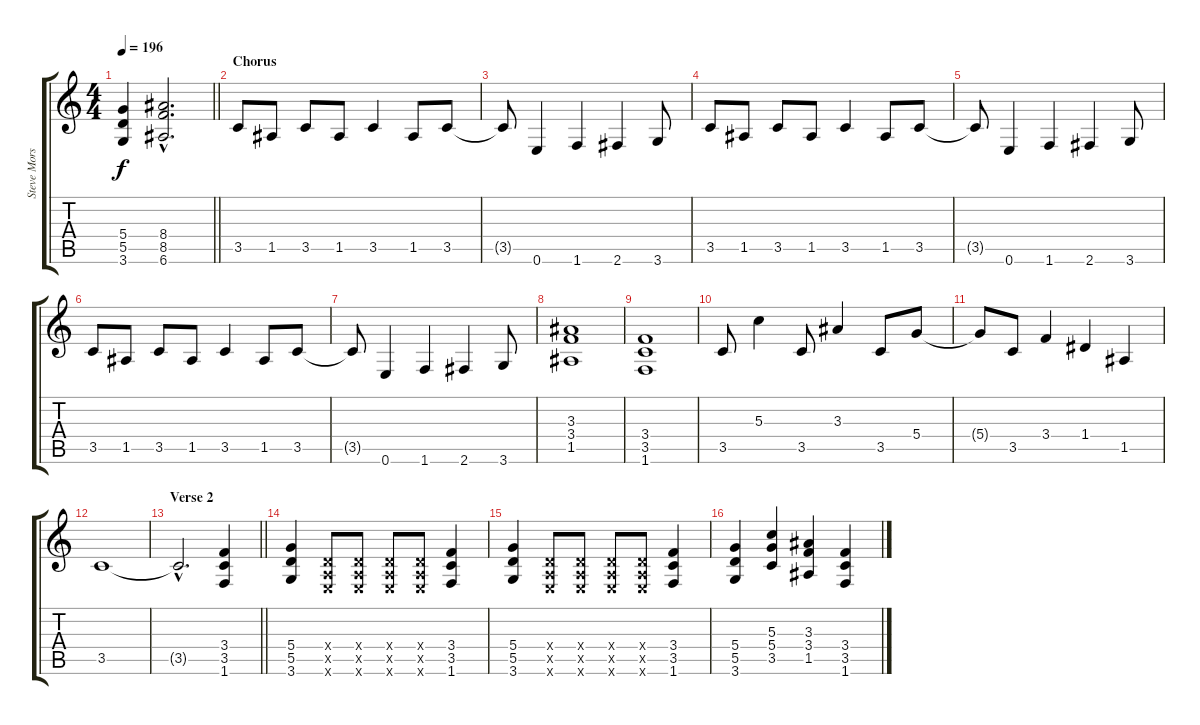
\track ("Steve Morse" "Steve Mors") {instrument distortionguitar}
\staff {score tabs}
\tuning (E4 B3 G3 D3 A2 E2) {hide}
\ts (4 4)
\tempo 196
\clef g2
\barLineRight lightlight
\ks c
(5.4 5.5 3.6).4{dy f} (8.4{hac} 8.5{hac} 6.6{hac}).2{d} |
\section ("" "Chorus")
3.5.8 1.5.8 3.5.8 1.5.8 3.5.4 1.5.8 3.5.8 |
3.5{t}.8 0.6.4 1.6.4 2.6.4 3.6.8 |
3.5.8 1.5.8 3.5.8 1.5.8 3.5.4 1.5.8 3.5.8 |
3.5{t}.8 0.6.4 1.6.4 2.6.4 3.6.8 |
3.5.8 1.5.8 3.5.8 1.5.8 3.5.4 1.5.8 3.5.8 |
3.5{t}.8 0.6.4 1.6.4 2.6.4 3.6.8 |
(3.3 3.4 1.5).1 |
(3.4 3.5 1.6).1 |
3.5.8 5.3.4 3.5.8 3.3.4 3.5.8 5.4.8 |
5.4{t}.8 3.5.8 3.4.4 1.4.4 1.5.4 |
3.5.1 |
\section ("" "Verse 2")
\barLineRight lightlight
3.5{hac t}.2{d} (3.4 3.5 1.6).4 |
(5.4 5.5 3.6).4 (0.4{x} 0.5{x} 0.6{x}).8 (0.4{x} 0.5{x} 0.6{x}).8 (0.4{x} 0.5{x} 0.6{x}).8 (0.4{x} 0.5{x} 0.6{x}).8 (3.4 3.5 1.6).4 |
(5.4 5.5 3.6).4 (0.4{x} 0.5{x} 0.6{x}).8 (0.4{x} 0.5{x} 0.6{x}).8 (0.4{x} 0.5{x} 0.6{x}).8 (0.4{x} 0.5{x} 0.6{x}).8 (3.4 3.5 1.6).4 |
(5.4 5.5 3.6).4 (5.3 5.4 3.5).4 (3.3 3.4 1.5).4 (3.4 3.5 1.6).4
